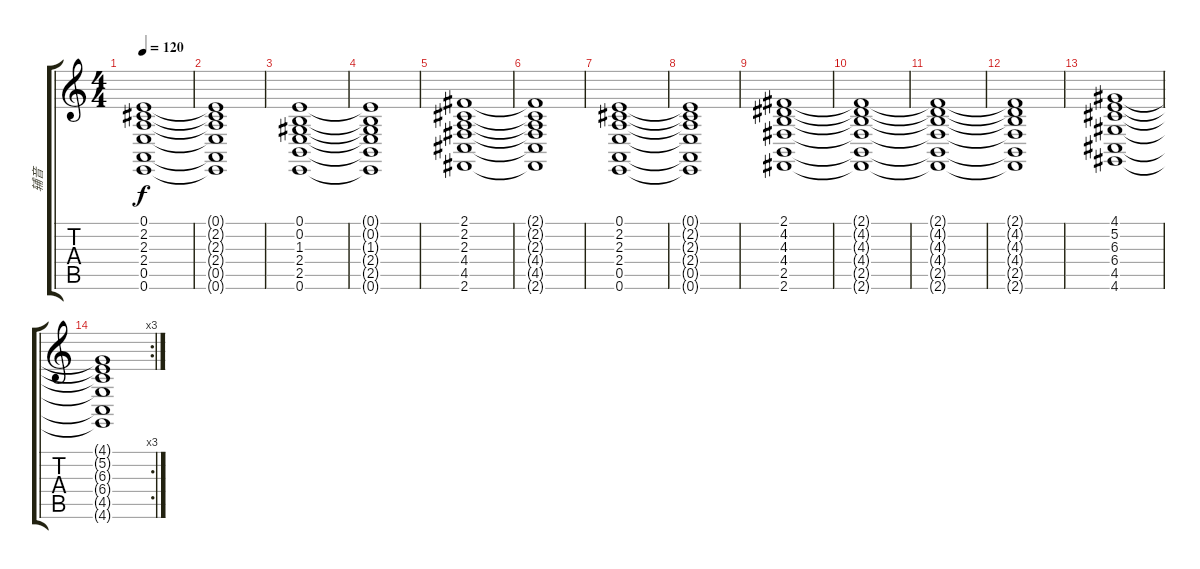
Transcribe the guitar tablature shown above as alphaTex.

\track ("辅音" "辅音") {instrument stringensemble1}
\staff {score tabs}
\tuning (E4 B3 G3 D3 A2 E2) {hide}
\ts (4 4)
\tempo 120
\clef g2
\ks c
(0.1 2.2 2.3 2.4 0.5 0.6).1{dy f} |
(0.1{t} 2.2{t} 2.3{t} 2.4{t} 0.5{t} 0.6{t}).1 |
(0.1 0.2 1.3 2.4 2.5 0.6).1 |
(0.1{t} 0.2{t} 1.3{t} 2.4{t} 2.5{t} 0.6{t}).1 |
(2.1 2.2 2.3 4.4 4.5 2.6).1 |
(2.1{t} 2.2{t} 2.3{t} 4.4{t} 4.5{t} 2.6{t}).1 |
(0.1 2.2 2.3 2.4 0.5 0.6).1 |
(0.1{t} 2.2{t} 2.3{t} 2.4{t} 0.5{t} 0.6{t}).1 |
(2.1 4.2 4.3 4.4 2.5 2.6).1 |
(2.1{t} 4.2{t} 4.3{t} 4.4{t} 2.5{t} 2.6{t}).1 |
(2.1{t} 4.2{t} 4.3{t} 4.4{t} 2.5{t} 2.6{t}).1 |
(2.1{t} 4.2{t} 4.3{t} 4.4{t} 2.5{t} 2.6{t}).1 |
(4.1 5.2 6.3 6.4 4.5 4.6).1 |
\rc 3
(4.1{t} 5.2{t} 6.3{t} 6.4{t} 4.5{t} 4.6{t}).1
